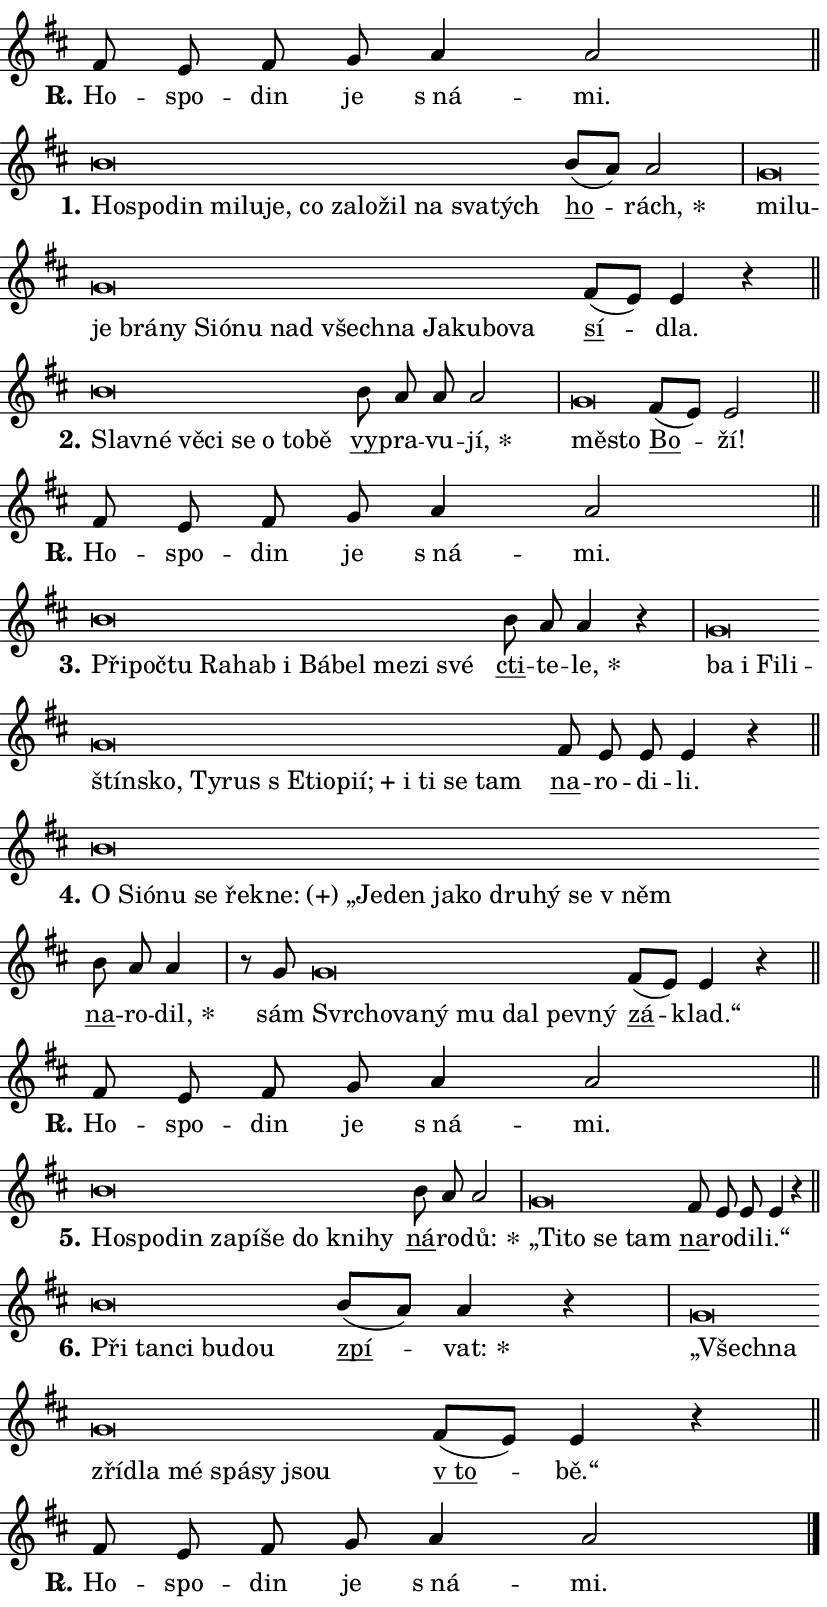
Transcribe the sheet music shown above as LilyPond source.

\version "2.24.0"
\header { tagline = "" }
\paper {
  indent = 0\cm
  top-margin = 0\cm
  right-margin = 0.13\cm % to fit lyric hyphens
  bottom-margin = 0\cm
  left-margin = 0\cm
  paper-width = 14\cm
  page-breaking = #ly:one-page-breaking
  system-system-spacing.basic-distance = #11
  score-system-spacing.basic-distance = #11
  ragged-last = ##f
}


%% Author: Thomas Morley
%% https://lists.gnu.org/archive/html/lilypond-user/2020-05/msg00002.html
#(define (line-position grob)
"Returns position of @var[grob} in current system:
   @code{'start}, if at first time-step
   @code{'end}, if at last time-step
   @code{'middle} otherwise
"
  (let* ((col (ly:item-get-column grob))
         (ln (ly:grob-object col 'left-neighbor))
         (rn (ly:grob-object col 'right-neighbor))
         (col-to-check-left (if (ly:grob? ln) ln col))
         (col-to-check-right (if (ly:grob? rn) rn col))
         (break-dir-left
           (and
             (ly:grob-property col-to-check-left 'non-musical #f)
             (ly:item-break-dir col-to-check-left)))
         (break-dir-right
           (and
             (ly:grob-property col-to-check-right 'non-musical #f)
             (ly:item-break-dir col-to-check-right))))
        (cond ((eqv? 1 break-dir-left) 'start)
              ((eqv? -1 break-dir-right) 'end)
              (else 'middle))))

#(define (tranparent-at-line-position vctor)
  (lambda (grob)
  "Relying on @code{line-position} select the relevant enry from @var{vctor}.
Used to determine transparency,"
    (case (line-position grob)
      ((end) (not (vector-ref vctor 0)))
      ((middle) (not (vector-ref vctor 1)))
      ((start) (not (vector-ref vctor 2))))))

noteHeadBreakVisibility =
#(define-music-function (break-visibility)(vector?)
"Makes @code{NoteHead}s transparent relying on @var{break-visibility}"
#{
  \override NoteHead.transparent =
    #(tranparent-at-line-position break-visibility)
#})

#(define delete-ledgers-for-transparent-note-heads
  (lambda (grob)
    "Reads whether a @code{NoteHead} is transparent.
If so this @code{NoteHead} is removed from @code{'note-heads} from
@var{grob}, which is supposed to be @code{LedgerLineSpanner}.
As a result ledgers are not printed for this @code{NoteHead}"
    (let* ((nhds-array (ly:grob-object grob 'note-heads))
           (nhds-list
             (if (ly:grob-array? nhds-array)
                 (ly:grob-array->list nhds-array)
                 '()))
           ;; Relies on the transparent-property being done before
           ;; Staff.LedgerLineSpanner.after-line-breaking is executed.
           ;; This is fragile ...
           (to-keep
             (remove
               (lambda (nhd)
                 (ly:grob-property nhd 'transparent #f))
               nhds-list)))
      ;; TODO find a better method to iterate over grob-arrays, similiar
      ;; to filter/remove etc for lists
      ;; For now rebuilt from scratch
      (set! (ly:grob-object grob 'note-heads)  '())
      (for-each
        (lambda (nhd)
          (ly:pointer-group-interface::add-grob grob 'note-heads nhd))
        to-keep))))

squashNotes = {
  \override NoteHead.X-extent = #'(-0.2 . 0.2)
  \override NoteHead.Y-extent = #'(-0.75 . 0)
  \override NoteHead.stencil =
    #(lambda (grob)
       (let ((pos (ly:grob-property grob 'staff-position)))
         (begin
           (if (< pos -7) (display "ERROR: Lower brevis then expected\n") (display ""))
           (if (<= pos -6) ly:text-interface::print ly:note-head::print))))
}
unSquashNotes = {
  \revert NoteHead.X-extent
  \revert NoteHead.Y-extent
  \revert NoteHead.stencil
}

hideNotes = \noteHeadBreakVisibility #begin-of-line-visible
unHideNotes = \noteHeadBreakVisibility #all-visible

% work-around for resetting accidentals
% https://lilypond.org/doc/v2.23/Documentation/notation/displaying-rhythms#unmetered-music
cadenzaMeasure = {
  \cadenzaOff
  \partial 1024 s1024
  \cadenzaOn
}

#(define-markup-command (accent layout props text) (markup?)
  "Underline accented syllable"
  (interpret-markup layout props
    #{\markup \override #'(offset . 4.3) \underline { #text }#}))

responsum = \markup \concat {
  "R" \hspace #-1.05 \path #0.1 #'((moveto 0 0.07) (lineto 0.9 0.8)) \hspace #0.05 "."
}

spaceSize = #0.6828661417322834 % exact space size for TeX Gyre Schola

\layout {
  \context {
    \Staff
    \remove "Time_signature_engraver"
    \override LedgerLineSpanner.after-line-breaking = #delete-ledgers-for-transparent-note-heads
  }
  \context {
    \Lyrics {
      \override LyricSpace.minimum-distance = \spaceSize
      \override LyricText.font-name = #"TeX Gyre Schola"
      \override LyricText.font-size = 1
      \override StanzaNumber.font-name = #"TeX Gyre Schola Bold"
      \override StanzaNumber.font-size = 1
    }
  }
  \context {
    \Score 
    \override NoteHead.text =
      #(lambda (grob) 
        (let ((pos (ly:grob-property grob 'staff-position)))
          #{\markup {
            \combine
              \halign #-0.55 \raise #(if (= pos -6) 0 0.5) \override #'(thickness . 2) \draw-line #'(3.2 . 0)
              \musicglyph "noteheads.sM1"
          }#}))
  }
}

% magnetic-lyrics.ily
%
%   written by
%     Jean Abou Samra <jean@abou-samra.fr>
%     Werner Lemberg <wl@gnu.org>
%
%   adapted by
%     Jiri Hon <jiri.hon@gmail.com>
%
% Version 2022-Apr-15

% https://www.mail-archive.com/lilypond-user@gnu.org/msg149350.html

#(define (Left_hyphen_pointer_engraver context)
   "Collect syllable-hyphen-syllable occurrences in lyrics and store
them in properties.  This engraver only looks to the left.  For
example, if the lyrics input is @code{foo -- bar}, it does the
following.

@itemize @bullet
@item
Set the @code{text} property of the @code{LyricHyphen} grob between
@q{foo} and @q{bar} to @code{foo}.

@item
Set the @code{left-hyphen} property of the @code{LyricText} grob with
text @q{foo} to the @code{LyricHyphen} grob between @q{foo} and
@q{bar}.
@end itemize

Use this auxiliary engraver in combination with the
@code{lyric-@/text::@/apply-@/magnetic-@/offset!} hook."
   (let ((hyphen #f)
         (text #f))
     (make-engraver
      (acknowledgers
       ((lyric-syllable-interface engraver grob source-engraver)
        (set! text grob)))
      (end-acknowledgers
       ((lyric-hyphen-interface engraver grob source-engraver)
        ;(when (not (grob::has-interface grob 'lyric-space-interface))
          (set! hyphen grob)));)
      ((stop-translation-timestep engraver)
       (when (and text hyphen)
         (ly:grob-set-object! text 'left-hyphen hyphen))
       (set! text #f)
       (set! hyphen #f)))))

#(define (lyric-text::apply-magnetic-offset! grob)
   "If the space between two syllables is less than the value in
property @code{LyricText@/.details@/.squash-threshold}, move the right
syllable to the left so that it gets concatenated with the left
syllable.

Use this function as a hook for
@code{LyricText@/.after-@/line-@/breaking} if the
@code{Left_@/hyphen_@/pointer_@/engraver} is active."
   (let ((hyphen (ly:grob-object grob 'left-hyphen #f)))
     (when hyphen
       (let ((left-text (ly:spanner-bound hyphen LEFT)))
         (when (grob::has-interface left-text 'lyric-syllable-interface)
           (let* ((common (ly:grob-common-refpoint grob left-text X))
                  (this-x-ext (ly:grob-extent grob common X))
                  (left-x-ext
                   (begin
                     ;; Trigger magnetism for left-text.
                     (ly:grob-property left-text 'after-line-breaking)
                     (ly:grob-extent left-text common X)))
                  ;; `delta` is the gap width between two syllables.
                  (delta (- (interval-start this-x-ext)
                            (interval-end left-x-ext)))
                  (details (ly:grob-property grob 'details))
                  (threshold (assoc-get 'squash-threshold details 0.2)))
             (when (< delta threshold)
               (let* (;; We have to manipulate the input text so that
                      ;; ligatures crossing syllable boundaries are not
                      ;; disabled.  For languages based on the Latin
                      ;; script this is essentially a beautification.
                      ;; However, for non-Western scripts it can be a
                      ;; necessity.
                      (lt (ly:grob-property left-text 'text))
                      (rt (ly:grob-property grob 'text))
                      (is-space (grob::has-interface hyphen 'lyric-space-interface))
                      (space (if is-space " " ""))
                      (extra-delta (if is-space spaceSize 0))
                      ;; Append new syllable.
                      (ltrt-space (if (and (string? lt) (string? rt))
                                (string-append lt space rt)
                                (make-concat-markup (list lt space rt))))
                      ;; Right-align `ltrt` to the right side.
                      (ltrt-space-markup (grob-interpret-markup
                               grob
                               (make-translate-markup
                                (cons (interval-length this-x-ext) 0)
                                (make-right-align-markup ltrt-space)))))
                 (begin
                   ;; Don't print `left-text`.
                   (ly:grob-set-property! left-text 'stencil #f)
                   ;; Set text and stencil (which holds all collected
                   ;; syllables so far) and shift it to the left.
                   (ly:grob-set-property! grob 'text ltrt-space)
                   (ly:grob-set-property! grob 'stencil ltrt-space-markup)
                   (ly:grob-translate-axis! grob (- (- delta extra-delta)) X))))))))))


#(define (lyric-hyphen::displace-bounds-first grob)
   ;; Make very sure this callback isn't triggered too early.
   (let ((left (ly:spanner-bound grob LEFT))
         (right (ly:spanner-bound grob RIGHT)))
     (ly:grob-property left 'after-line-breaking)
     (ly:grob-property right 'after-line-breaking)
     (ly:lyric-hyphen::print grob)))

squashThreshold = #0.4

\layout {
  \context {
    \Lyrics
    \consists #Left_hyphen_pointer_engraver
    \override LyricText.after-line-breaking =
      #lyric-text::apply-magnetic-offset!
    \override LyricHyphen.stencil = #lyric-hyphen::displace-bounds-first
    \override LyricText.details.squash-threshold = \squashThreshold
    \override LyricHyphen.minimum-distance = 0
    \override LyricHyphen.minimum-length = \squashThreshold
  }
}

squashText = \override LyricText.details.squash-threshold = 9999
unSquashText = \override LyricText.details.squash-threshold = \squashThreshold

leftText = \override LyricText.self-alignment-X = #LEFT
unLeftText = \revert LyricText.self-alignment-X

starOffset = #(lambda (grob) 
                (let ((x_offset (ly:self-alignment-interface::aligned-on-x-parent grob)))
                  (if (= x_offset 0) 0 (+ x_offset 1.2))))

star = #(define-music-function (syllable)(string?)
"Append star separator at the end of a syllable"
#{
  \once \override LyricText.X-offset = #starOffset
  \lyricmode { \markup {
    #syllable
    \override #'((font-name . "TeX Gyre Schola Bold")) \hspace #0.2 \lower #0.65 \larger "*"
  } }
#})

starAccent = #(define-music-function (syllable)(string?)
"Append star separator at the end of a syllable and make accent"
#{
  \once \override LyricText.X-offset = #starOffset
  \lyricmode { \markup {
    \accent #syllable
    \override #'((font-name . "TeX Gyre Schola Bold")) \hspace #0.2 \lower #0.65 \larger "*"
  } }
#})

breath = #(define-music-function (syllable)(string?)
"Append breathing indicator at the end of a syllable"
#{
  \lyricmode { \markup { #syllable "+" } }
#})

optionalBreath = #(define-music-function (syllable)(string?)
"Append optional breathing indicator at the end of a syllable"
#{
  \lyricmode { \markup { #syllable "(+)" } }
#})


\score {
    <<
        \new Voice = "melody" { \cadenzaOn \key d \major \relative { fis'8 e fis g a4 a2 \cadenzaMeasure \bar "||" \break } }
        \new Lyrics \lyricsto "melody" { \lyricmode { \set stanza = \responsum
Ho -- spo -- din je "s ná" -- mi. } }
    >>
    \layout {}
}

\score {
    <<
        \new Voice = "melody" { \cadenzaOn \key d \major \relative { \squashNotes b'\breve*1/16 \hideNotes \breve*1/16 \bar "" \breve*1/16 \bar "" \breve*1/16 \bar "" \breve*1/16 \bar "" \breve*1/16 \bar "" \breve*1/16 \bar "" \breve*1/16 \bar "" \breve*1/16 \bar "" \breve*1/16 \bar "" \breve*1/16 \bar "" \breve*1/16 \breve*1/16 \bar "" \unHideNotes \unSquashNotes \bar "" b8[( a)] a2 \cadenzaMeasure \bar "|" \squashNotes g\breve*1/16 \hideNotes \breve*1/16 \bar "" \breve*1/16 \bar "" \breve*1/16 \bar "" \breve*1/16 \bar "" \breve*1/16 \bar "" \breve*1/16 \bar "" \breve*1/16 \bar "" \breve*1/16 \bar "" \breve*1/16 \bar "" \breve*1/16 \bar "" \breve*1/16 \bar "" \breve*1/16 \bar "" \breve*1/16 \breve*1/16 \bar "" \unHideNotes \unSquashNotes \bar "" fis8[( e)] e4 r \cadenzaMeasure \bar "||" \break } }
        \new Lyrics \lyricsto "melody" { \lyricmode { \set stanza = "1."
\leftText Ho -- \squashText spo -- din mi -- lu -- je, co za -- lo -- žil na sva -- tých \unLeftText \unSquashText \markup \accent ho -- \star rách, \leftText mi -- \squashText lu -- je brá -- ny Si -- ó -- nu nad všech -- na Ja -- ku -- bo -- va \unLeftText \unSquashText \markup \accent sí -- dla. } }
    >>
    \layout {}
}

\score {
    <<
        \new Voice = "melody" { \cadenzaOn \key d \major \relative { \squashNotes b'\breve*1/16 \hideNotes \breve*1/16 \bar "" \breve*1/16 \bar "" \breve*1/16 \bar "" \breve*1/16 \bar "" \breve*1/16 \bar "" \breve*1/16 \breve*1/16 \bar "" \unHideNotes \unSquashNotes \bar "" b8 a a a2 \cadenzaMeasure \bar "|" \squashNotes g\breve*1/16 \hideNotes \breve*1/16 \bar "" \unHideNotes \unSquashNotes \bar "" fis8[( e)] e2 \cadenzaMeasure \bar "||" \break } }
        \new Lyrics \lyricsto "melody" { \lyricmode { \set stanza = "2."
\leftText Slav -- \squashText né vě -- ci se o to -- bě \unLeftText \unSquashText \markup \accent vy -- pra -- vu -- \star jí, \leftText mě -- \squashText sto \unLeftText \unSquashText \markup \accent Bo -- ží! } }
    >>
    \layout {}
}

\score {
    <<
        \new Voice = "melody" { \cadenzaOn \key d \major \relative { fis'8 e fis g a4 a2 \cadenzaMeasure \bar "||" \break } }
        \new Lyrics \lyricsto "melody" { \lyricmode { \set stanza = \responsum
Ho -- spo -- din je "s ná" -- mi. } }
    >>
    \layout {}
}

\score {
    <<
        \new Voice = "melody" { \cadenzaOn \key d \major \relative { \squashNotes b'\breve*1/16 \hideNotes \breve*1/16 \bar "" \breve*1/16 \bar "" \breve*1/16 \bar "" \breve*1/16 \bar "" \breve*1/16 \bar "" \breve*1/16 \bar "" \breve*1/16 \bar "" \breve*1/16 \bar "" \breve*1/16 \breve*1/16 \bar "" \unHideNotes \unSquashNotes \bar "" b8 a a4 r \cadenzaMeasure \bar "|" \squashNotes g\breve*1/16 \hideNotes \breve*1/16 \bar "" \breve*1/16 \bar "" \breve*1/16 \bar "" \breve*1/16 \bar "" \breve*1/16 \bar "" \breve*1/16 \bar "" \breve*1/16 \bar "" \breve*1/16 \bar "" \breve*1/16 \bar "" \breve*1/16 \bar "" \breve*1/16 \bar "" \breve*1/16 \bar "" \breve*1/16 \breve*1/16 \bar "" \unHideNotes \unSquashNotes \bar "" fis8 e e e4 r \cadenzaMeasure \bar "||" \break } }
        \new Lyrics \lyricsto "melody" { \lyricmode { \set stanza = "3."
\leftText Při -- \squashText poč -- tu Ra -- hab i Bá -- bel me -- zi své \unLeftText \unSquashText \markup \accent cti -- te -- \star le, \leftText ba \squashText i Fi -- li -- štín -- sko, Ty -- rus "s E" -- tio -- \breath "pií;" i ti se tam \unLeftText \unSquashText \markup \accent na -- ro -- di -- li. } }
    >>
    \layout {}
}

\score {
    <<
        \new Voice = "melody" { \cadenzaOn \key d \major \relative { \squashNotes b'\breve*1/16 \hideNotes \breve*1/16 \bar "" \breve*1/16 \bar "" \breve*1/16 \bar "" \breve*1/16 \bar "" \breve*1/16 \bar "" \breve*1/16 \bar "" \breve*1/16 \bar "" \breve*1/16 \bar "" \breve*1/16 \bar "" \breve*1/16 \bar "" \breve*1/16 \bar "" \breve*1/16 \bar "" \breve*1/16 \breve*1/16 \bar "" \unHideNotes \unSquashNotes \bar "" b8 a a4 \cadenzaMeasure \bar "|" r8 g8 \squashNotes g\breve*1/16 \hideNotes \breve*1/16 \bar "" \breve*1/16 \bar "" \breve*1/16 \bar "" \breve*1/16 \bar "" \breve*1/16 \bar "" \breve*1/16 \breve*1/16 \bar "" \unHideNotes \unSquashNotes \bar "" fis8[( e)] e4 r \cadenzaMeasure \bar "||" \break } }
        \new Lyrics \lyricsto "melody" { \lyricmode { \set stanza = "4."
\leftText O \squashText Si -- ó -- nu se řek -- \optionalBreath ne: „Je -- den ja -- ko dru -- hý se "v něm" \unLeftText \unSquashText \markup \accent na -- ro -- \star dil, sám \leftText Svr -- \squashText cho -- va -- ný mu dal pev -- ný \unLeftText \unSquashText \markup \accent zá -- klad.“ } }
    >>
    \layout {}
}

\score {
    <<
        \new Voice = "melody" { \cadenzaOn \key d \major \relative { fis'8 e fis g a4 a2 \cadenzaMeasure \bar "||" \break } }
        \new Lyrics \lyricsto "melody" { \lyricmode { \set stanza = \responsum
Ho -- spo -- din je "s ná" -- mi. } }
    >>
    \layout {}
}

\score {
    <<
        \new Voice = "melody" { \cadenzaOn \key d \major \relative { \squashNotes b'\breve*1/16 \hideNotes \breve*1/16 \bar "" \breve*1/16 \bar "" \breve*1/16 \bar "" \breve*1/16 \bar "" \breve*1/16 \bar "" \breve*1/16 \bar "" \breve*1/16 \breve*1/16 \bar "" \unHideNotes \unSquashNotes \bar "" b8 a a2 \cadenzaMeasure \bar "|" \squashNotes g\breve*1/16 \hideNotes \breve*1/16 \bar "" \breve*1/16 \breve*1/16 \bar "" \unHideNotes \unSquashNotes \bar "" fis8 e e e4 r \cadenzaMeasure \bar "||" \break } }
        \new Lyrics \lyricsto "melody" { \lyricmode { \set stanza = "5."
\leftText Ho -- \squashText spo -- din za -- pí -- še do kni -- hy \unLeftText \unSquashText \markup \accent ná -- ro -- \star dů: \leftText „Ti -- \squashText to se tam \unLeftText \unSquashText \markup \accent na -- ro -- di -- li.“ } }
    >>
    \layout {}
}

\score {
    <<
        \new Voice = "melody" { \cadenzaOn \key d \major \relative { \squashNotes b'\breve*1/16 \hideNotes \breve*1/16 \bar "" \breve*1/16 \bar "" \breve*1/16 \breve*1/16 \bar "" \unHideNotes \unSquashNotes \bar "" b8[( a)] a4 r \cadenzaMeasure \bar "|" \squashNotes g\breve*1/16 \hideNotes \breve*1/16 \bar "" \breve*1/16 \bar "" \breve*1/16 \bar "" \breve*1/16 \bar "" \breve*1/16 \bar "" \breve*1/16 \breve*1/16 \bar "" \unHideNotes \unSquashNotes \bar "" fis8[( e)] e4 r \cadenzaMeasure \bar "||" \break } }
        \new Lyrics \lyricsto "melody" { \lyricmode { \set stanza = "6."
\leftText Při \squashText tan -- ci bu -- dou \unLeftText \unSquashText \markup \accent zpí -- \star vat: \leftText „Všech -- \squashText na zří -- dla mé spá -- sy jsou \unLeftText \unSquashText \markup \accent "v to" -- bě.“ } }
    >>
    \layout {}
}

\score {
    <<
        \new Voice = "melody" { \cadenzaOn \key d \major \relative { fis'8 e fis g a4 a2 \cadenzaMeasure \bar "||" \break } \bar "|." }
        \new Lyrics \lyricsto "melody" { \lyricmode { \set stanza = \responsum
Ho -- spo -- din je "s ná" -- mi. } }
    >>
    \layout {}
}
